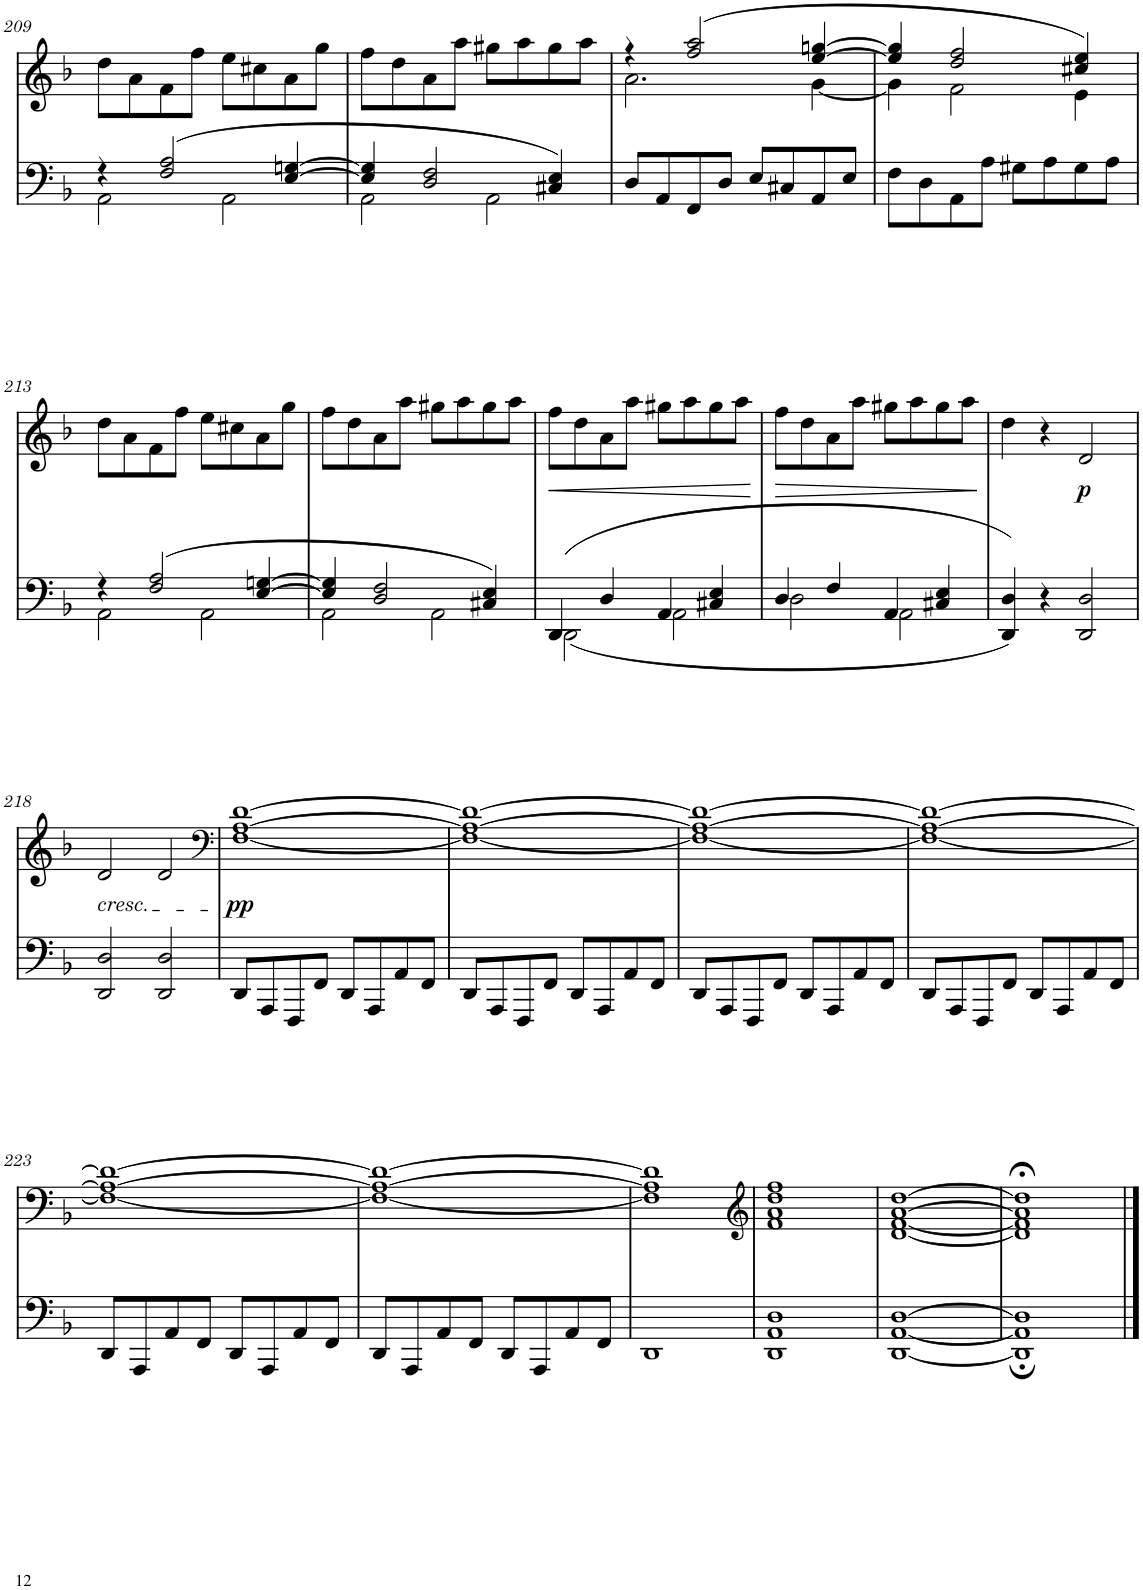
**kern	**kern	**text	**dynam
*part2	*part1	*part1	*part1
*staff2	*staff1	*staff1	*staff1
*I"piano	*I"piano	*	*
*I'Pno	*I'Pno	*	*
!!LO:PB:g=z
*clefF4	*clefG2	*	*
*k[b-]	*k[b-]	*	*
*d:	*d:	*	*
*M4/4	*M4/4	*	*
=209	=209	=209	=209
*^	*	*	*
4r	2AA\	8dd\L	.	.
.	.	8a\	.	.
(2F/ 2A/	.	8f\	.	.
.	.	8ff\J	.	.
.	2AA\	8ee\L	.	.
.	.	8cc#X\	.	.
[4E/ [4Gn/	.	8a\	.	.
.	.	8gg\J	.	.
=210	=210	=210	=210	=210
4E/] 4G/]	2AA\	8ff\L	.	.
.	.	8dd\	.	.
2D/ 2F/	.	8a\	.	.
.	.	8aa\J	.	.
.	2AA\	8gg#X\L	.	.
.	.	8aa\	.	.
4C#X/ 4E/)	.	8gg#\	.	.
.	.	8aa\J	.	.
*v	*v	*	*	*
=211	=211	=211	=211
*	*^	*	*
8D/L	4r	2.a\	.	.
8AA/	.	.	.	.
8FF/	(2ff/ 2aa/	.	.	.
8D/J	.	.	.	.
8E/L	.	.	.	.
8C#X/	.	.	.	.
8AA/	[4ee/ [4ggn/	[4g\	.	.
8E/J	.	.	.	.
=212	=212	=212	=212	=212
8F\L	4ee/] 4gg/]	4g\]	.	.
8D\	.	.	.	.
8AA\	2dd/ 2ff/	2f\	.	.
8A\J	.	.	.	.
8G#X\L	.	.	.	.
8A\	.	.	.	.
8G#\	4cc#X/ 4ee/)	4e\	.	.
8A\J	.	.	.	.
*	*v	*v	*	*
!!LO:LB:g=z
=213	=213	=213	=213
*^	*	*	*
4r	2AA\	8dd\L	.	.
.	.	8a\	.	.
(2F/ 2A/	.	8f\	.	.
.	.	8ff\J	.	.
.	2AA\	8ee\L	.	.
.	.	8cc#X\	.	.
[4E/ [4Gn/	.	8a\	.	.
.	.	8gg\J	.	.
=214	=214	=214	=214	=214
4E/] 4G/]	2AA\	8ff\L	.	.
.	.	8dd\	.	.
2D/ 2F/	.	8a\	.	.
.	.	8aa\J	.	.
.	2AA\	8gg#X\L	.	.
.	.	8aa\	.	.
4C#X/ 4E/)	.	8gg#\	.	.
.	.	8aa\J	.	.
=215	=215	=215	=215	=215
!	!	!	!LO:LY:b	!LO:HP:b
(4DD/	(2DD\	8ff\L	<	<
.	.	8dd\	.	.
4D/	.	8a\	.	.
.	.	8aa\J	.	.
4AA/	2AA\	8gg#X\L	.	.
.	.	8aa\	.	.
4C#X/ 4E/	.	8gg#\	.	.
.	.	8aa\J	.	.
*v	*v	*	*	*
.	.	.	[
=216	=216	=216	=216
*^	*	*	*
!	!	!	!LO:LY:b	!LO:HP:b
4D/	2D\	8ff\L	>	>
.	.	8dd\	.	.
4F/	.	8a\	.	.
.	.	8aa\J	.	.
4AA/	2AA\	8gg#X\L	.	.
.	.	8aa\	.	.
4C#X/ 4E/	.	8gg#\	.	.
.	.	8aa\J	.	.
*v	*v	*	*	*
.	.	.	]
=217	=217	=217	=217
!	!	!LO:LY:b	!
4DD/ 4D/))	4dd\	p	.
4r	4r	.	.
!	!	!LO:LY:b	!LO:DY:b
2DD/ 2D/	2d/	<	p
!!LO:LB:g=z
=218	=218	=218	=218
!	!LO:TX:b:i:t=cresc.	!	!
2DD/ 2D/	2d/	.	.
2DD/ 2D/	2d/	.	.
=219	=219	=219	=219
*	*clefF4	*	*
!	!	!LO:LY:b	!LO:DY:b
8DD/L	[1F [1A [1d	pp	pp
8AAA/	.	.	.
8FFF/	.	.	.
8FF/J	.	.	.
8DD/L	.	.	.
8AAA/	.	.	.
8AA/	.	.	.
8FF/J	.	.	.
=220	=220	=220	=220
8DD/L	1F_ 1A_ 1d_	.	.
8AAA/	.	.	.
8FFF/	.	.	.
8FF/J	.	.	.
8DD/L	.	.	.
8AAA/	.	.	.
8AA/	.	.	.
8FF/J	.	.	.
=221	=221	=221	=221
8DD/L	1F_ 1A_ 1d_	.	.
8AAA/	.	.	.
8FFF/	.	.	.
8FF/J	.	.	.
8DD/L	.	.	.
8AAA/	.	.	.
8AA/	.	.	.
8FF/J	.	.	.
=222	=222	=222	=222
8DD/L	1F_ 1A_ 1d_	.	.
8AAA/	.	.	.
8FFF/	.	.	.
8FF/J	.	.	.
8DD/L	.	.	.
8AAA/	.	.	.
8AA/	.	.	.
8FF/J	.	.	.
!!LO:LB:g=z
=223	=223	=223	=223
8DD/L	1F_ 1A_ 1d_	.	.
8AAA/	.	.	.
8AA/	.	.	.
8FF/J	.	.	.
8DD/L	.	.	.
8AAA/	.	.	.
8AA/	.	.	.
8FF/J	.	.	.
=224	=224	=224	=224
8DD/L	1F_ 1A_ 1d_	.	.
8AAA/	.	.	.
8AA/	.	.	.
8FF/J	.	.	.
8DD/L	.	.	.
8AAA/	.	.	.
8AA/	.	.	.
8FF/J	.	.	.
=225	=225	=225	=225
1DD	1F] 1A] 1d]	.	.
=226	=226	=226	=226
*	*clefG2	*	*
1DD 1AA 1D	1f 1a 1dd 1ff	.	.
=227	=227	=227	=227
[1DD [1AA [1D	[1d [1f [1a [1dd	.	.
=228	=228	=228	=228
1DD]; 1AA]; 1D];	1d];< 1f];< 1a];< 1dd];<	.	.
==	==	==	==
*-	*-	*-	*-
